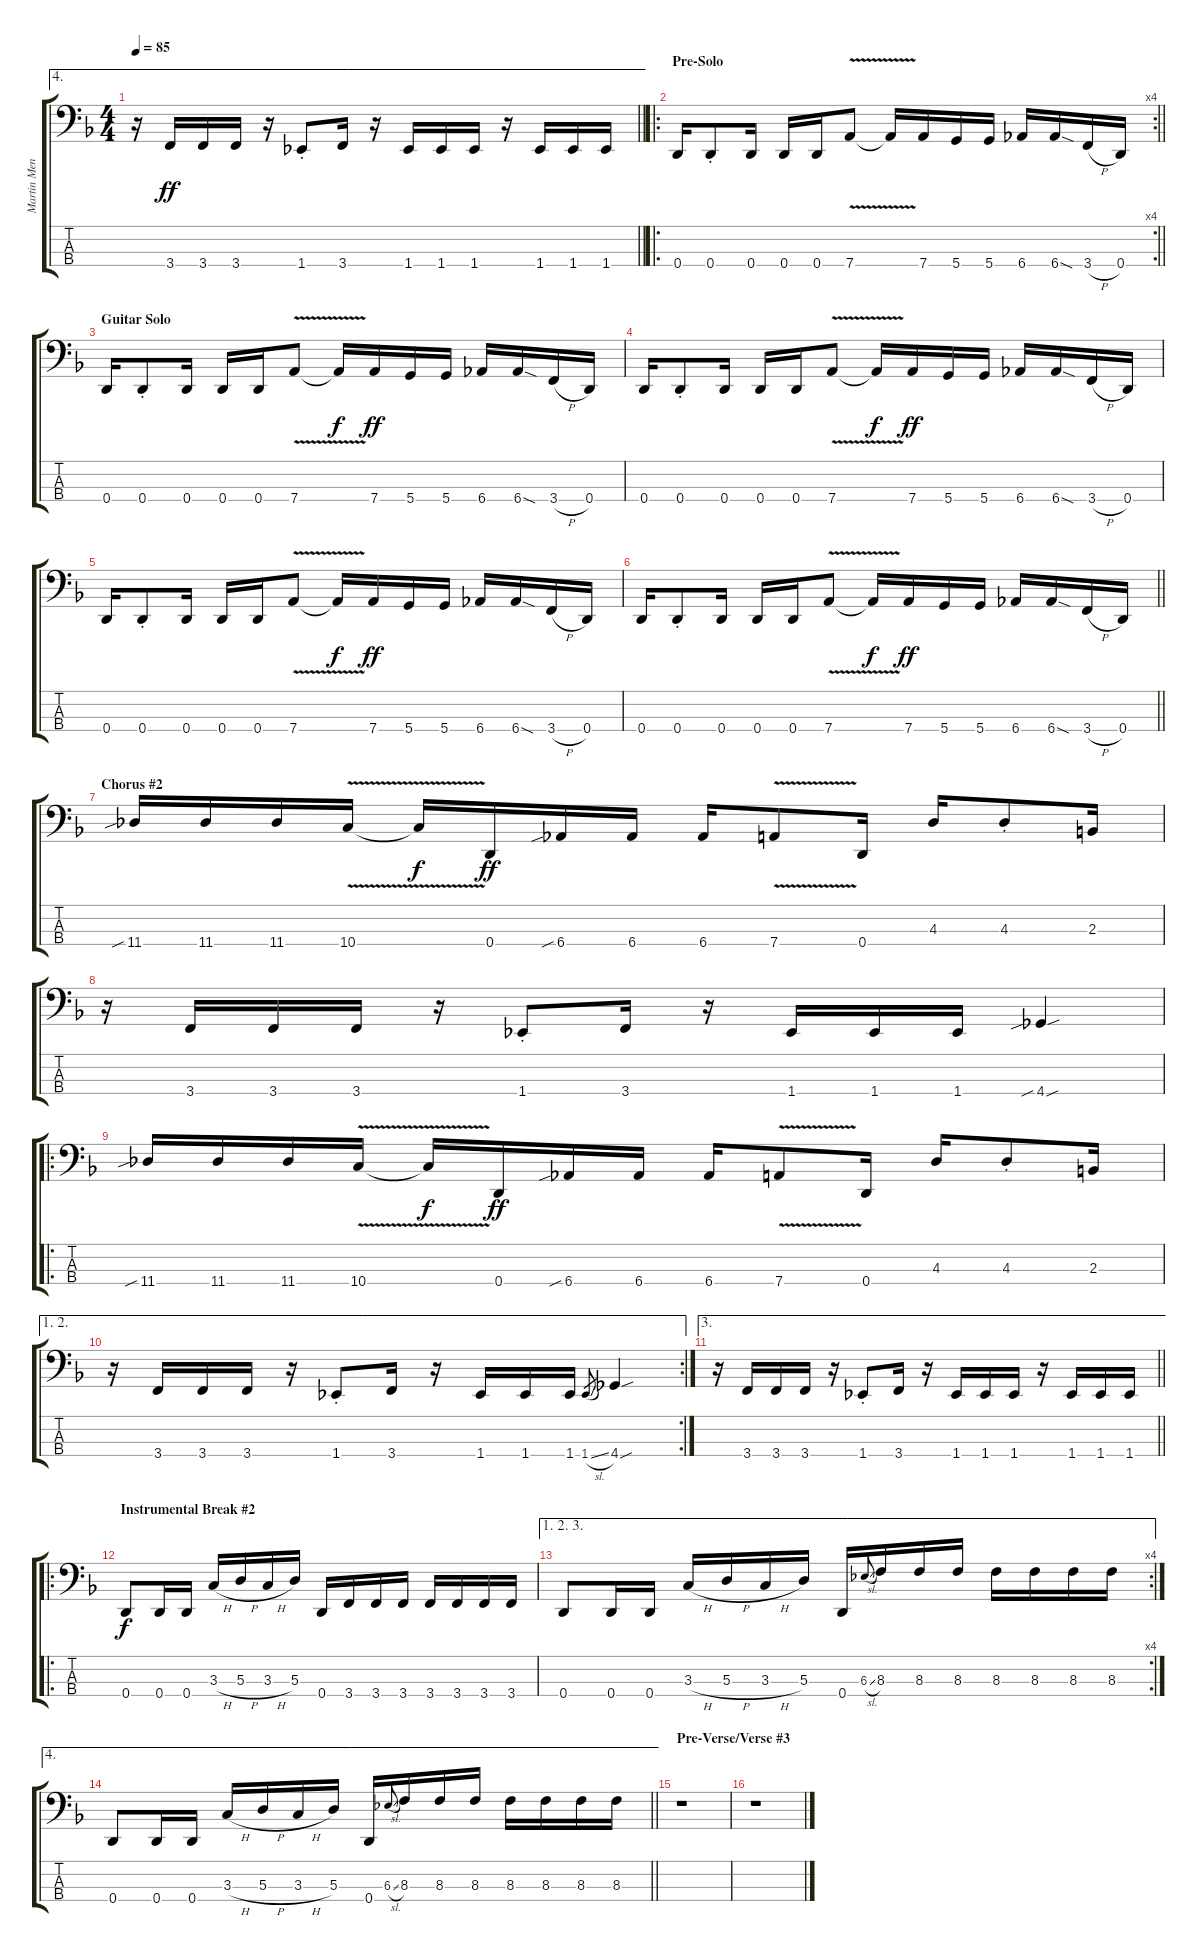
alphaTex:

\track ("Martin Mendez - El. Bass #1" "Martin Men") {instrument electricbassfinger}
\staff {score tabs}
\tuning (G2 D2 A1 D1) {hide}
\ae 4
\ts (4 4)
\tempo 85
\clef f4
\barLineRight lightlight
\ks f
r.16{dy ff} 3.4.16 3.4.16 3.4.16 r.16 1.4{st}.8 3.4.16 r.16 1.4.16 1.4.16 1.4.16 r.16 1.4.16 1.4.16 1.4.16 |
\ro
\rc 4
\section ("" "Pre-Solo")
\barLineRight lightlight
0.4.16 0.4{st}.8 0.4.16 0.4.16 0.4.16 7.4{v}.8 7.4{v t}.16 7.4.16 5.4.16 5.4.16 6.4.16 6.4{sod}.16 3.4{h}.16 0.4.16 |
\section ("" "Guitar Solo")
0.4.16 0.4{st}.8 0.4.16 0.4.16 0.4.16 7.4{v}.8 7.4{t}.16{dy f} 7.4.16{dy ff} 5.4.16 5.4.16 6.4.16 6.4{sod}.16 3.4{h}.16 0.4.16 |
0.4.16 0.4{st}.8 0.4.16 0.4.16 0.4.16 7.4{v}.8 7.4{t}.16{dy f} 7.4.16{dy ff} 5.4.16 5.4.16 6.4.16 6.4{sod}.16 3.4{h}.16 0.4.16 |
0.4.16 0.4{st}.8 0.4.16 0.4.16 0.4.16 7.4{v}.8 7.4{t}.16{dy f} 7.4.16{dy ff} 5.4.16 5.4.16 6.4.16 6.4{sod}.16 3.4{h}.16 0.4.16 |
\barLineRight lightlight
0.4.16 0.4{st}.8 0.4.16 0.4.16 0.4.16 7.4{v}.8 7.4{t}.16{dy f} 7.4.16{dy ff} 5.4.16 5.4.16 6.4.16 6.4{sod}.16 3.4{h}.16 0.4.16 |
\section ("" "Chorus #2")
11.4{sib}.16 11.4.16 11.4.16 10.4{v}.16 10.4{t}.16{dy f} 0.4.16{dy ff} 6.4{sib}.16 6.4.16 6.4.16 7.4{v}.8 0.4.16 4.3.16 4.3{st}.8 2.3.16 |
r.16 3.4.16 3.4.16 3.4.16 r.16 1.4{st}.8 3.4.16 r.16 1.4.16 1.4.16 1.4.16 4.4{sib sou}.4 |
\ro
11.4{sib}.16 11.4.16 11.4.16 10.4{v}.16 10.4{t}.16{dy f} 0.4.16{dy ff} 6.4{sib}.16 6.4.16 6.4.16 7.4{v}.8 0.4.16 4.3.16 4.3{st}.8 2.3.16 |
\ae (1 2)
\rc 2
r.16 3.4.16 3.4.16 3.4.16 r.16 1.4{st}.8 3.4.16 r.16 1.4.16 1.4.16 1.4.16 1.4{sl}.8{gr} 4.4{sou}.4 |
\ae 3
\barLineRight lightlight
r.16 3.4.16 3.4.16 3.4.16 r.16 1.4{st}.8 3.4.16 r.16 1.4.16 1.4.16 1.4.16 r.16 1.4.16 1.4.16 1.4.16 |
\ro
\section ("" "Instrumental Break #2")
0.4.8{dy f} 0.4.16 0.4.16 3.3{h}.16 5.3{h}.16 3.3{h}.16 5.3.16 0.4.16 3.4.16 3.4.16 3.4.16 3.4.16 3.4.16 3.4.16 3.4.16 |
\ae (1 2 3)
\rc 4
0.4.8 0.4.16 0.4.16 3.3{h}.16 5.3{h}.16 3.3{h}.16 5.3.16 0.4.16 6.3{sl}.8{gr onbeat} 8.3.16 8.3.16 8.3.16 8.3.16 8.3.16 8.3.16 8.3.16 |
\ae 4
\barLineRight lightlight
0.4.8 0.4.16 0.4.16 3.3{h}.16 5.3{h}.16 3.3{h}.16 5.3.16 0.4.16 6.3{sl}.8{gr onbeat} 8.3.16 8.3.16 8.3.16 8.3.16 8.3.16 8.3.16 8.3.16 |
\section ("" "Pre-Verse/Verse #3")
r.1 |
r.1
